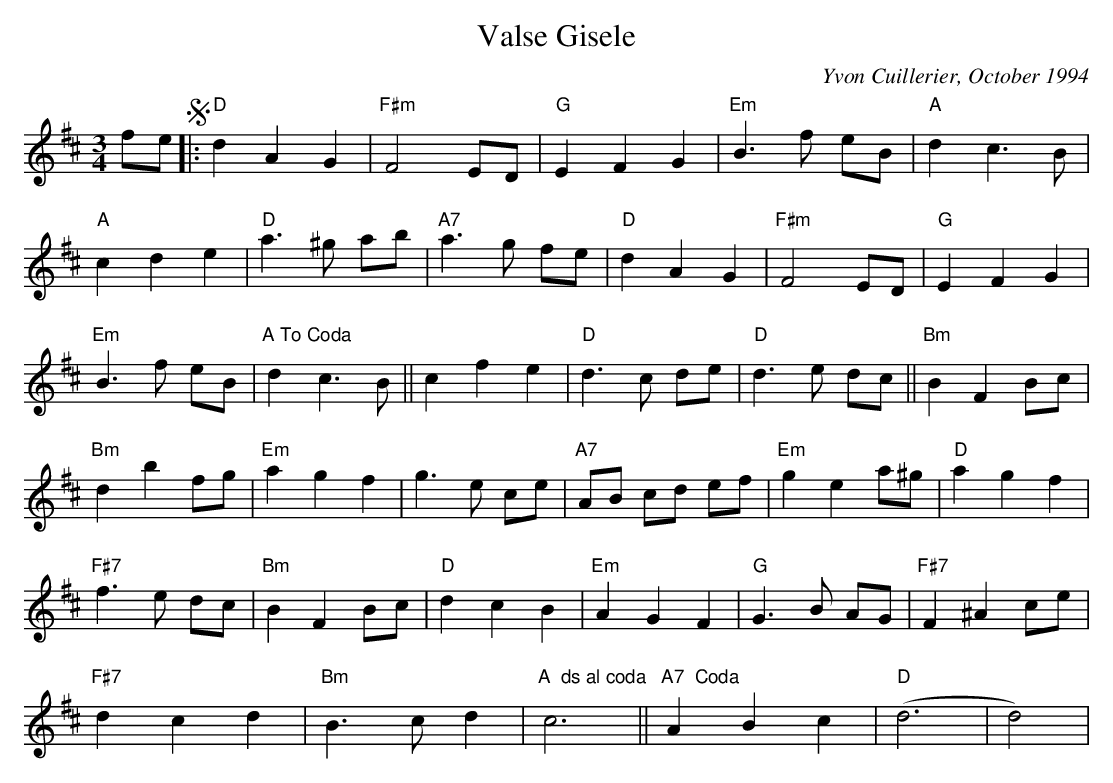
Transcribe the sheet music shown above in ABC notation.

X:1
T:Valse Gisele
M:3/4
L:1/4
C:Yvon Cuillerier, October 1994
K:D
f/2e/2!segno!|:"D"d A G|"F#m"F2 E/2D/2|"G"E F G|"Em"B>f e/2B/2|"A"d c>B|
"A"cde|"D"a>^g a/2b/2|"A7"a>g f/2e/2|"D"d A G|"F#m"F2 E/2D/2|"G"E F G|
"Em"B>f e/2B/2|"A To Coda"d c>B||c f e|"D"d>c d/2e/2|"D"d>e d/2c/2||"Bm"B F B/2c/2|
"Bm" d b f/2g/2|"Em"a g f|g>e c/2e/2|"A7"A/2B/2 c/2d/2 e/2f/2|"Em"g e a/2^g/2|"D"a g f|
"F#7"f>e d/2c/2|"Bm"B F B/2c/2|"D"d c B|"Em"A G F|"G"G>B A/2G/2|"F#7"F ^A c/2e/2|
"F#7"dcd|"Bm"B>c d|"A  ds al coda"c3||"A7  Coda"A B c|"D"(d3|d2)|
